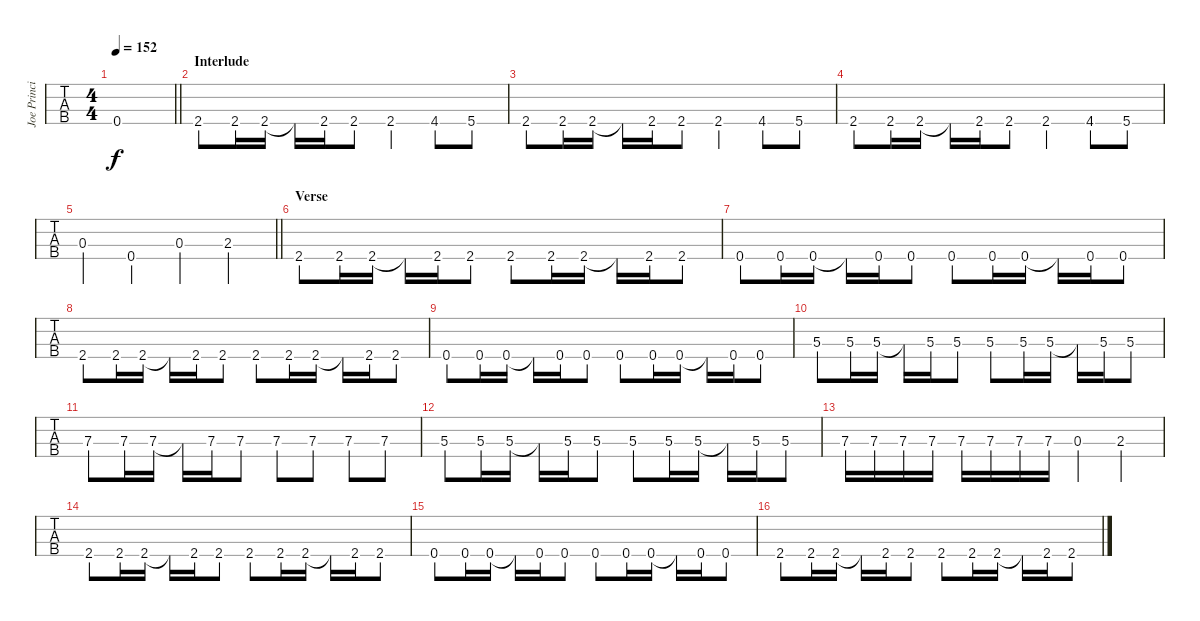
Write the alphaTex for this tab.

\track ("Joe Principe - Bass" "Joe Princi") {instrument electricbassfinger}
\staff {tabs}
\tuning (Gb2 Db2 Ab1 Eb1) {hide}
\ts (4 4)
\tempo 152
\clef f4
\barLineRight lightlight
\ks c
0.4.1{dy f} |
\section ("" "Interlude")
2.4.8 2.4.16 2.4.16 2.4{t}.16 2.4.16 2.4.8 2.4.4 4.4.8 5.4.8 |
2.4.8 2.4.16 2.4.16 2.4{t}.16 2.4.16 2.4.8 2.4.4 4.4.8 5.4.8 |
2.4.8 2.4.16 2.4.16 2.4{t}.16 2.4.16 2.4.8 2.4.4 4.4.8 5.4.8 |
\barLineRight lightlight
0.3.4 0.4.4 0.3.4 2.3.4 |
\section ("" "Verse")
2.4.8 2.4.16 2.4.16 2.4{t}.16 2.4.16 2.4.8 2.4.8 2.4.16 2.4.16 2.4{t}.16 2.4.16 2.4.8 |
0.4.8 0.4.16 0.4.16 0.4{t}.16 0.4.16 0.4.8 0.4.8 0.4.16 0.4.16 0.4{t}.16 0.4.16 0.4.8 |
2.4.8 2.4.16 2.4.16 2.4{t}.16 2.4.16 2.4.8 2.4.8 2.4.16 2.4.16 2.4{t}.16 2.4.16 2.4.8 |
0.4.8 0.4.16 0.4.16 0.4{t}.16 0.4.16 0.4.8 0.4.8 0.4.16 0.4.16 0.4{t}.16 0.4.16 0.4.8 |
5.3.8 5.3.16 5.3.16 5.3{t}.16 5.3.16 5.3.8 5.3.8 5.3.16 5.3.16 5.3{t}.16 5.3.16 5.3.8 |
7.3.8 7.3.16 7.3.16 7.3{t}.16 7.3.16 7.3.8 7.3.8 7.3.8 7.3.8 7.3.8 |
5.3.8 5.3.16 5.3.16 5.3{t}.16 5.3.16 5.3.8 5.3.8 5.3.16 5.3.16 5.3{t}.16 5.3.16 5.3.8 |
7.3.16 7.3.16 7.3.16 7.3.16 7.3.16 7.3.16 7.3.16 7.3.16 0.3.4 2.3.4 |
2.4.8 2.4.16 2.4.16 2.4{t}.16 2.4.16 2.4.8 2.4.8 2.4.16 2.4.16 2.4{t}.16 2.4.16 2.4.8 |
0.4.8 0.4.16 0.4.16 0.4{t}.16 0.4.16 0.4.8 0.4.8 0.4.16 0.4.16 0.4{t}.16 0.4.16 0.4.8 |
2.4.8 2.4.16 2.4.16 2.4{t}.16 2.4.16 2.4.8 2.4.8 2.4.16 2.4.16 2.4{t}.16 2.4.16 2.4.8
